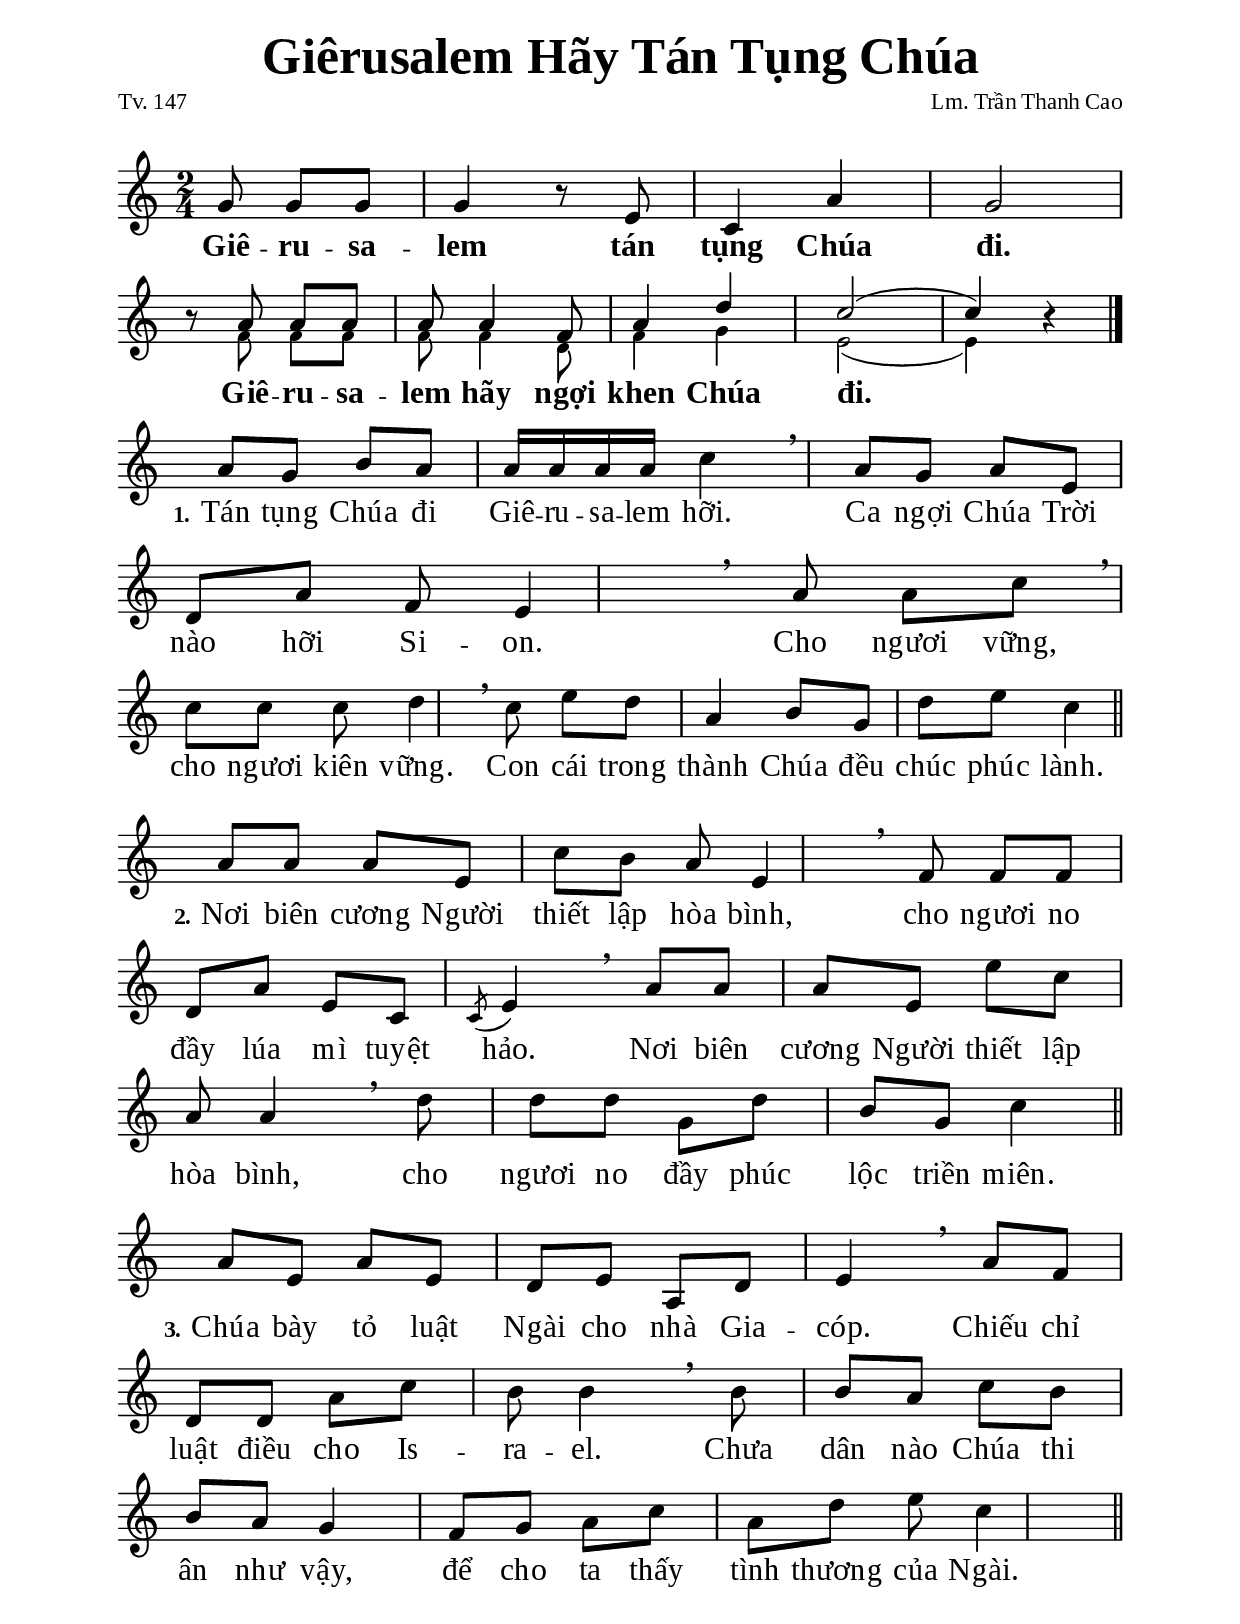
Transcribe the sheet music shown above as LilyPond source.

% Cài đặt chung
\version "2.20.0"
\include "english.ly"

\header {
  title = \markup { \fontsize #3 "Giêrusalem Hãy Tán Tụng Chúa" }
  poet = "Tv. 147"
  composer = "Lm. Trần Thanh Cao"
  arranger = " "
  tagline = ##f
}

\paper {
  #(set-paper-size "a4")
  top-margin = 10\mm
  bottom-margin = 10\mm
  left-margin = 20\mm
  right-margin = 20\mm
  indent = #0
  #(define fonts
    (make-pango-font-tree
      "Liberation Serif"
      "Liberation Serif"
      "Liberation Serif"
      (/ 20 20)))
  page-count = #1
}

% Nhạc điệp khúc
nhacDiepKhucSop= \relative c'' {
  \partial 4. g8 g g |
  g4 r8 e |
  c4 a' |
  g2 | \break
  r8 a a a |
  a a4 f8 |
  a4 d |
  c2 ^( |
  c4) r \bar "|."
}

nhacDiepKhucBas = \relative c' {
  \skip 4.
  \skip 4 r8 \skip 8
  \skip 2
  \skip 2
  r8 f f f |
  f f4 d8 |
  f4 g |
  e2 ( |
  e4) r
}

% Nhạc phiên khúc
nhacPhienKhucMot = \relative c'' {
  a8 g b a a16 a a a c4 \breathe
  a8 g a e d a' f e4 \breathe
  a8 a c \breathe
  c c c d4 \breathe
  c8 e d a4 b8 g d' e c4 \bar "||"
}

nhacPhienKhucHai = \relative c'' {
  a8 a a e c' b a e4 \breathe
  f8 f f d a' e c \acciaccatura c8 e4 \breathe
  a8 a a e e' c a a4 \breathe
  d8 d d g, d' b g c4 \bar "||"
}

nhacPhienKhucBa = \relative c'' {
  a8 e a e d e a, d e4 \breathe
  a8 f d d a' c b b4 \breathe
  b8 b a c b b a g4 f8 g a c a d e c4 \bar "||"
}

% Lời điệp khúc
loiDiepKhuc = \lyricmode {
  Giê -- ru -- sa -- lem tán tụng Chúa đi.
  Giê -- ru -- sa -- lem hãy ngợi khen Chúa đi.
}

% Lời phiên khúc
loiPhienKhucMot = \lyricmode {
  \set stanza = #"1."
  Tán tụng Chúa đi Giê -- ru -- sa -- lem hỡi.
  Ca ngợi Chúa Trời nào hỡi Si -- on.
  Cho ngươi vững, cho ngươi kiên vững.
  Con cái trong thành Chúa đều chúc phúc lành.
}

loiPhienKhucHai = \lyricmode {
  \set stanza = #"2."
  Nơi biên cương Người thiết lập hòa bình,
  cho ngươi no đầy lúa mì tuyệt hảo.
  Nơi biên cương Người thiết lập hòa bình,
  cho ngươi no đầy phúc lộc triền miên.
}

loiPhienKhucBa = \lyricmode {
  \set stanza = #"3."
  Chúa bày tỏ luật Ngài cho nhà Gia -- cóp.
  Chiếu chỉ luật điều cho Is -- ra -- el.
  Chưa dân nào Chúa thi ân như vậy,
  để cho ta thấy tình thương của Ngài.
}


% Dàn trang
\score {
  \new ChoirStaff <<
    \new Staff = diepKhuc \with {
        \consists "Merge_rests_engraver"
        \magnifyStaff #(magstep +1)
      }
      <<
      \new Voice = beSop {
        \voiceOne \key c \major \time 2/4 \nhacDiepKhucSop
      }
      \new Voice = beBas {
        \override NoteHead.font-size = #-2
        \voiceTwo \key c \major \time 2/4 \nhacDiepKhucBas
      }
    >>
    \new Lyrics \lyricsto beSop \loiDiepKhuc
  >>
  \layout {
    \override Lyrics.LyricText.font-series = #'bold
    \override Lyrics.LyricText.font-size = #+3
    \override Lyrics.LyricSpace.minimum-distance = #1.0
    \override Score.BarNumber.break-visibility = ##(#f #f #f)
    \override Score.SpacingSpanner.uniform-stretching = ##t
  }
}

\score {
  \new ChoirStaff <<
    \new Staff = phienKhuc \with {
        \magnifyStaff #(magstep +1)
      }
      <<
      \new Voice = beSop {
        \key c \major \time 2/4 \nhacPhienKhucMot
      }
    >>
    \new Lyrics \lyricsto beSop \loiPhienKhucMot
  >>
  \layout {
    \override Staff.TimeSignature.transparent = ##t
    \override Lyrics.LyricText.font-size = #+3
    \override Lyrics.LyricSpace.minimum-distance = #1.0
    \override Score.BarNumber.break-visibility = ##(#f #f #f)
    \override Score.SpacingSpanner.uniform-stretching = ##t
    \set Score.barAlways = ##t
    \set Score.defaultBarType = ""
  } 
}

\score {
  \new ChoirStaff <<
    \new Staff = phienKhuc \with {
        \magnifyStaff #(magstep +1)
      }
      <<
      \new Voice = beSop {
        \key c \major \time 2/4 \nhacPhienKhucHai
      }
    >>
    \new Lyrics \lyricsto beSop \loiPhienKhucHai
  >>
  \layout {
    \override Staff.TimeSignature.transparent = ##t
    \override Lyrics.LyricText.font-size = #+3
    \override Lyrics.LyricSpace.minimum-distance = #1.0
    \override Score.BarNumber.break-visibility = ##(#f #f #f)
    \override Score.SpacingSpanner.uniform-stretching = ##t
    \set Score.barAlways = ##t
    \set Score.defaultBarType = ""
  } 
}

\score {
  \new ChoirStaff <<
    \new Staff = phienKhuc \with {
        \magnifyStaff #(magstep +1)
      }
      <<
      \new Voice = beSop {
        \key c \major \time 2/4 \nhacPhienKhucBa
      }
    >>
    \new Lyrics \lyricsto beSop \loiPhienKhucBa
  >>
  \layout {
    \override Staff.TimeSignature.transparent = ##t
    \override Lyrics.LyricText.font-size = #+3
    \override Lyrics.LyricSpace.minimum-distance = #1.0
    \override Score.BarNumber.break-visibility = ##(#f #f #f)
    \override Score.SpacingSpanner.uniform-stretching = ##t
    \set Score.barAlways = ##t
    \set Score.defaultBarType = ""
  } 
}
